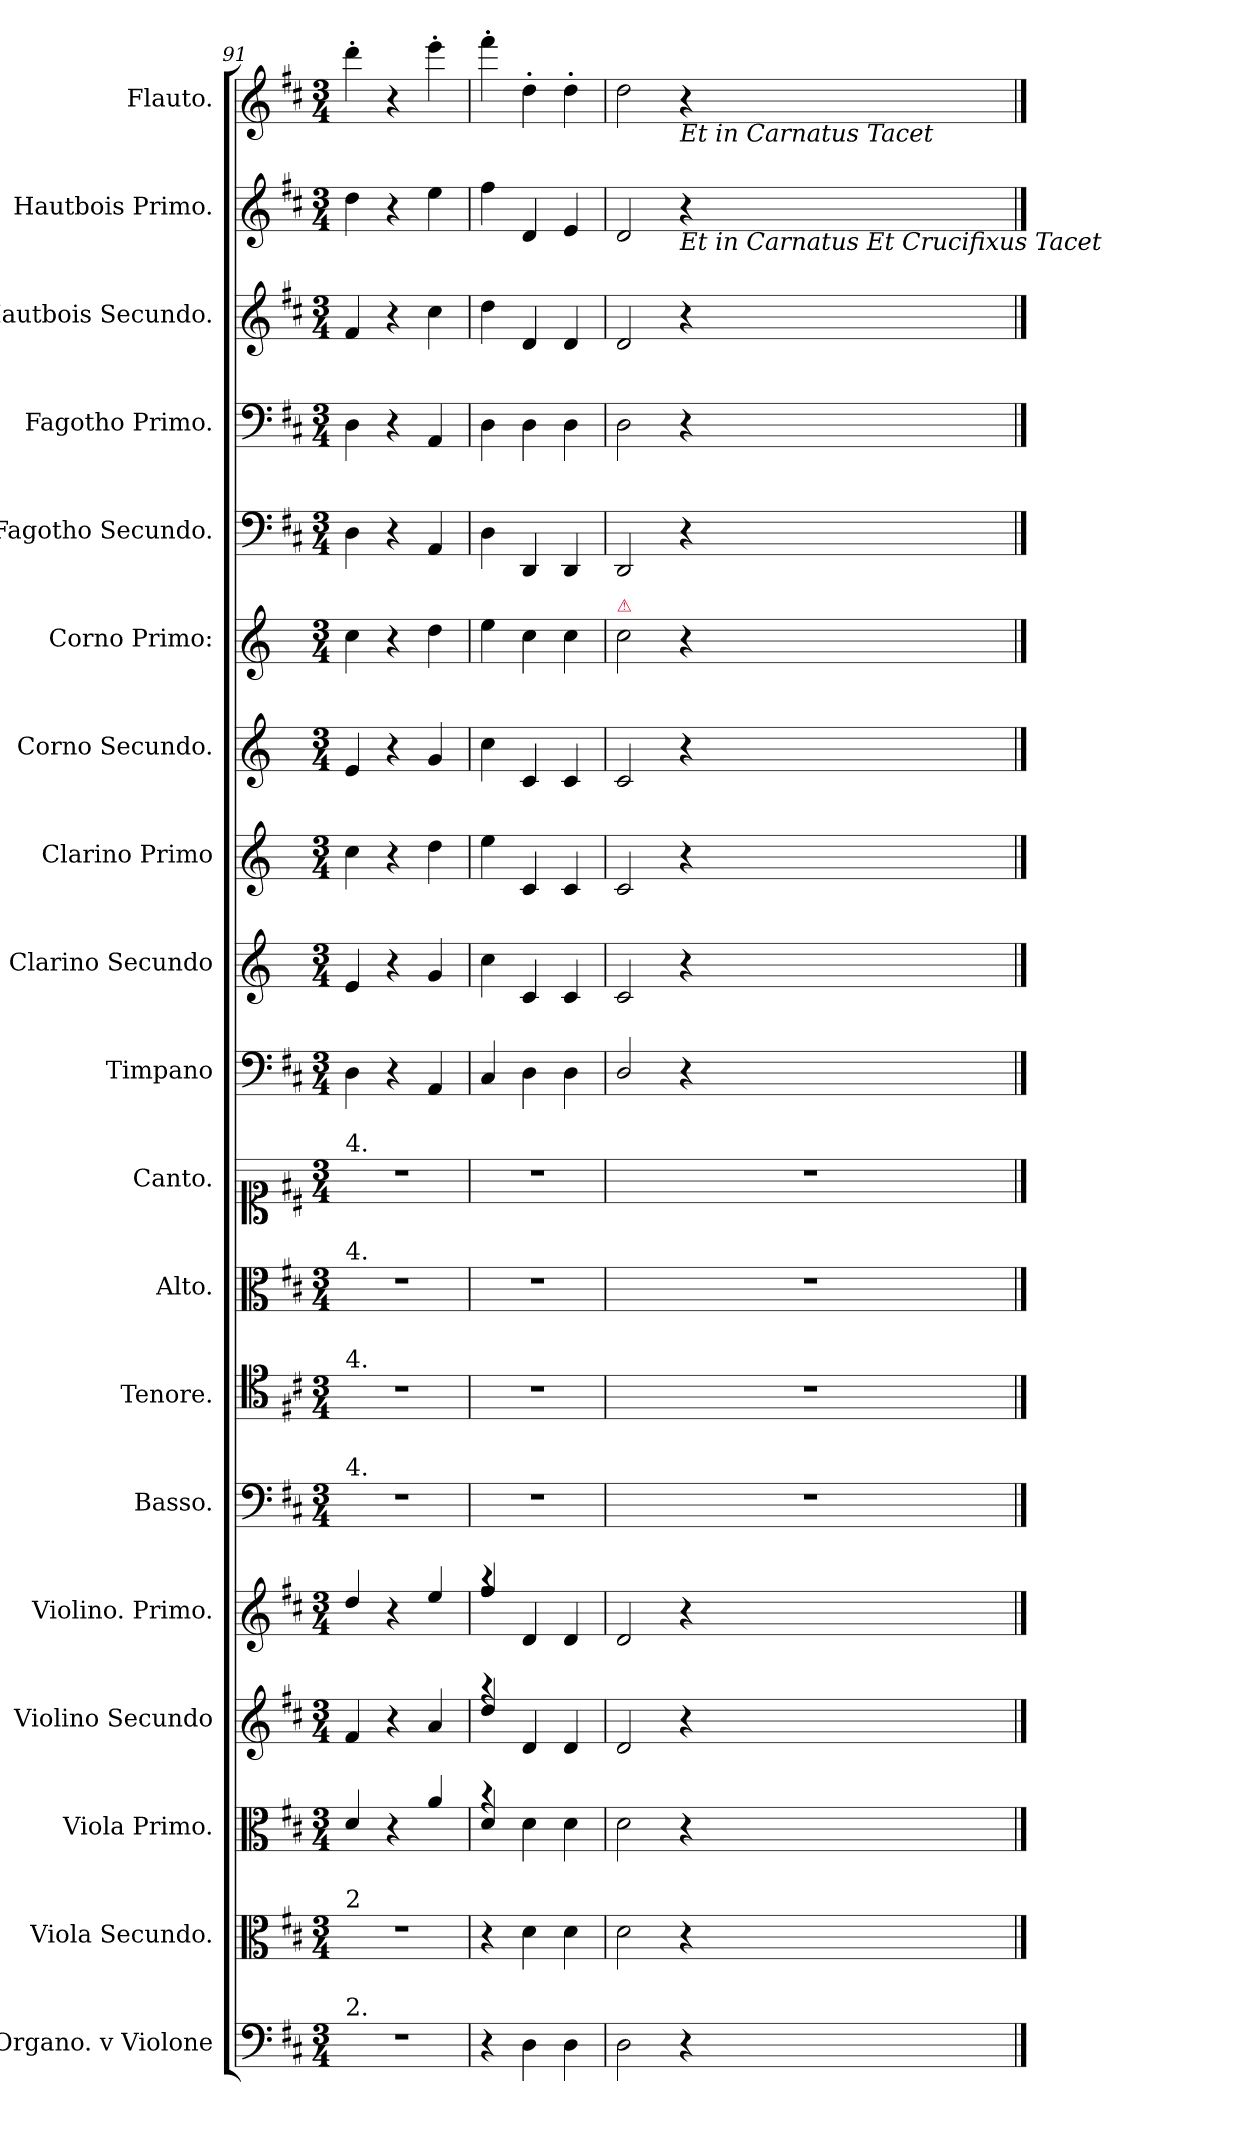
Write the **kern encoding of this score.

**kern	**kern	**kern	**kern	**kern	**kern	**kern	**kern	**kern	**kern	**kern	**dynam	**kern	**dynam	**kern	**dynam	**kern	**dynam	**kern	**kern	**kern	**dynam	**kern	**kern	**dynam
*part19	*part18	*part17	*part16	*part15	*part14	*part13	*part12	*part11	*part10	*part9	*part9	*part8	*part8	*part7	*part7	*part6	*part6	*part5	*part4	*part3	*part3	*part2	*part1	*part1
*staff19	*staff18	*staff17	*staff16	*staff15	*staff14	*staff13	*staff12	*staff11	*staff10	*staff9	*staff9	*staff8	*staff8	*staff7	*staff7	*staff6	*staff6	*staff5	*staff4	*staff3	*staff3	*staff2	*staff1	*staff1
*I"Organo. v Violone	*I"Viola Secundo.	*I"Viola Primo.	*I"Violino Secundo	*I"Violino. Primo.	*I"Basso.	*I"Tenore.	*I"Alto.	*I"Canto.	*I"Timpano	*I"Clarino Secundo	*	*I"Clarino Primo	*	*I"Corno Secundo.	*	*I"Corno Primo:	*	*I"Fagotho Secundo.	*I"Fagotho Primo.	*I"Hautbois Secundo.	*	*I"Hautbois Primo.	*I"Flauto.	*
*I'Org. v Vlne	*	*I'Vla. I	*	*I'Vn I	*I'B.	*I'T.	*I'A.	*I'C.	*I'Timp.	*	*	*I'Clno. I	*	*	*	*I'C. I	*	*	*	*	*	*	*I'Fl.	*
*clefF4	*clefC3	*clefC3	*clefG2	*clefG2	*clefF4	*clefC4	*clefC3	*clefC1	*clefF4	*clefG2	*	*clefG2	*	*clefG2	*	*clefG2	*	*clefF4	*clefF4	*clefG2	*	*clefG2	*clefG2	*
*	*	*	*	*	*	*	*	*	*	*ITrd-1c-2	*	*ITrd-1c-2	*	*ITrd-1c-2	*	*ITrd-1c-2	*	*	*	*	*	*	*	*
*k[f#c#]	*k[f#c#]	*k[f#c#]	*k[f#c#]	*k[f#c#]	*k[f#c#]	*k[f#c#]	*k[f#c#]	*k[f#c#]	*k[f#c#]	*k[f#c#]	*	*k[f#c#]	*	*k[f#c#]	*	*k[f#c#]	*	*k[f#c#]	*k[f#c#]	*k[f#c#]	*	*k[f#c#]	*k[f#c#]	*
*D:	*D:	*D:	*D:	*D:	*D:	*D:	*D:	*D:	*D:	*	*	*	*	*	*	*	*	*D:	*D:	*D:	*	*D:	*D:	*
*M3/4	*M3/4	*M3/4	*M3/4	*M3/4	*M3/4	*M3/4	*M3/4	*M3/4	*M3/4	*M3/4	*	*M3/4	*	*M3/4	*	*M3/4	*	*M3/4	*M3/4	*M3/4	*	*M3/4	*M3/4	*
=91	=91	=91	=91	=91	=91	=91	=91	=91	=91	=91	=91	=91	=91	=91	=91	=91	=91	=91	=91	=91	=91	=91	=91	=91
!	!	!	!	!	!	!	!	!LO:TX:a:t=4.	!	!	!	!	!	!	!	!	!	!	!	!	!	!	!	!
!	!	!	!	!	!	!	!LO:TX:a:t=4.	!	!	!	!	!	!	!	!	!	!	!	!	!	!	!	!	!
!	!	!	!	!	!	!LO:TX:a:t=4.	!	!	!	!	!	!	!	!	!	!	!	!	!	!	!	!	!	!
!	!	!	!	!	!LO:TX:a:t=4.	!	!	!	!	!	!	!	!	!	!	!	!	!	!	!	!	!	!	!
!	!LO:TX:a:t=2	!	!	!	!	!	!	!	!	!	!	!	!	!	!	!	!	!	!	!	!	!	!	!
!LO:TX:a:t=2.	!	!	!	!	!	!	!	!	!	!	!	!	!	!	!	!	!	!	!	!	!	!	!	!
2.r	2.r	4d/	4f#/	4dd/	2.r	2.r	2.r	2.r	4D\	4f#/	.	4dd\	.	4f#/	.	4dd\	.	4D\	4D\	4f#/	.	4dd\	4ddd'\	.
.	.	4r	4r	4r	.	.	.	.	4r	4r	.	4r	.	4r	.	4r	.	4r	4r	4r	.	4r	4r	.
.	.	4a/	4a/	4ee/	.	.	.	.	4AA/	4a/	.	4ee\	.	4a/	.	4ee\	.	4AA/	4AA/	4cc#\	.	4ee\	4eee'\	.
=92	=92	=92	=92	=92	=92	=92	=92	=92	=92	=92	=92	=92	=92	=92	=92	=92	=92	=92	=92	=92	=92	=92	=92	=92
*	*	*^	*^	*^	*	*	*	*	*	*	*	*	*	*	*	*	*	*	*	*	*	*	*	*
!	!	!	!	!	!	!	!	!	!	!	!	!	!	!	!	!LO:DY:b	!	!LO:DY:b	!	!LO:DY:b	!	!	!	!LO:DY:b	!	!	!
4r	4r	4rb	4d/	4raa	4dd/	4raa	4ff#/	2.r	2.r	2.r	2.r	4C#/	4dd\	.	4ff#\	for	4dd\	for	4ff#\	for	4D\	4D\	4dd\	fo.	4ff#\	4fff#'\	.
!	!	!	!	!	!	!	!	!	!	!	!	!	!	!	!	!	!	!	!	!	!	!	!	!	!	!	!LO:DY:b
4D\	4d\	4d\	4d\yy	4d/	4d/yy	4d/	4d/yy	.	.	.	.	4D\	4d/	.	4d/	.	4d/	.	4dd\	.	4DD/	4D\	4d/	.	4d/	4dd'\	for
4D\	4d\	4d\	4d\yy	4d/	4d/yy	4d/	4e/yy	.	.	.	.	4D\	4d/	.	4d/	.	4d/	.	4dd\	.	4DD/	4D\	4d/	.	4e/	4dd'\	.
=93	=93	=93	=93	=93	=93	=93	=93	=93	=93	=93	=93	=93	=93	=93	=93	=93	=93	=93	=93	=93	=93	=93	=93	=93	=93	=93	=93
!	!	!	!	!	!	!	!	!	!	!	!	!	!	!	!	!	!	!	!LO:TX:a:color=crimson:t=⚠	!	!	!	!	!	!	!	!
!	!	!	!	!	!	!	!	!	!	!	!	!	!	!LO:DY:a	!	!	!	!	!	!	!	!	!	!	!	!	!
*	*	*v	*v	*	*	*v	*v	*	*	*	*	*	*	*	*	*	*	*	*	*	*	*	*	*	*	*	*
*	*	*	*v	*v	*	*	*	*	*	*	*	*	*	*	*	*	*	*	*	*	*	*	*	*	*
2D\	2d\	2d\	2d/	2d/	2.r	2.r	2.r	2.r	2D/	2d/	for	2d/	.	2d/	.	2dd\	.	2DD/	2D\	2d/	.	2d/	2dd\	.
!	!	!	!	!	!	!	!	!	!	!	!	!	!	!	!	!	!	!	!	!	!	!	!LO:TX:b:i:t=Et in Carnatus Tacet	!
!	!	!	!	!	!	!	!	!	!	!	!	!	!	!	!	!	!	!	!	!	!	!LO:TX:b:i:t=Et in Carnatus Et Crucifixus Tacet	!	!
4r	4r	4r	4r	4r	.	.	.	.	4r	4r	.	4r	.	4r	.	4r	.	4r	4r	4r	.	4r	4r	.
==	==	==	==	==	==	==	==	==	==	==	==	==	==	==	==	==	==	==	==	==	==	==	==	==
*-	*-	*-	*-	*-	*-	*-	*-	*-	*-	*-	*-	*-	*-	*-	*-	*-	*-	*-	*-	*-	*-	*-	*-	*-
